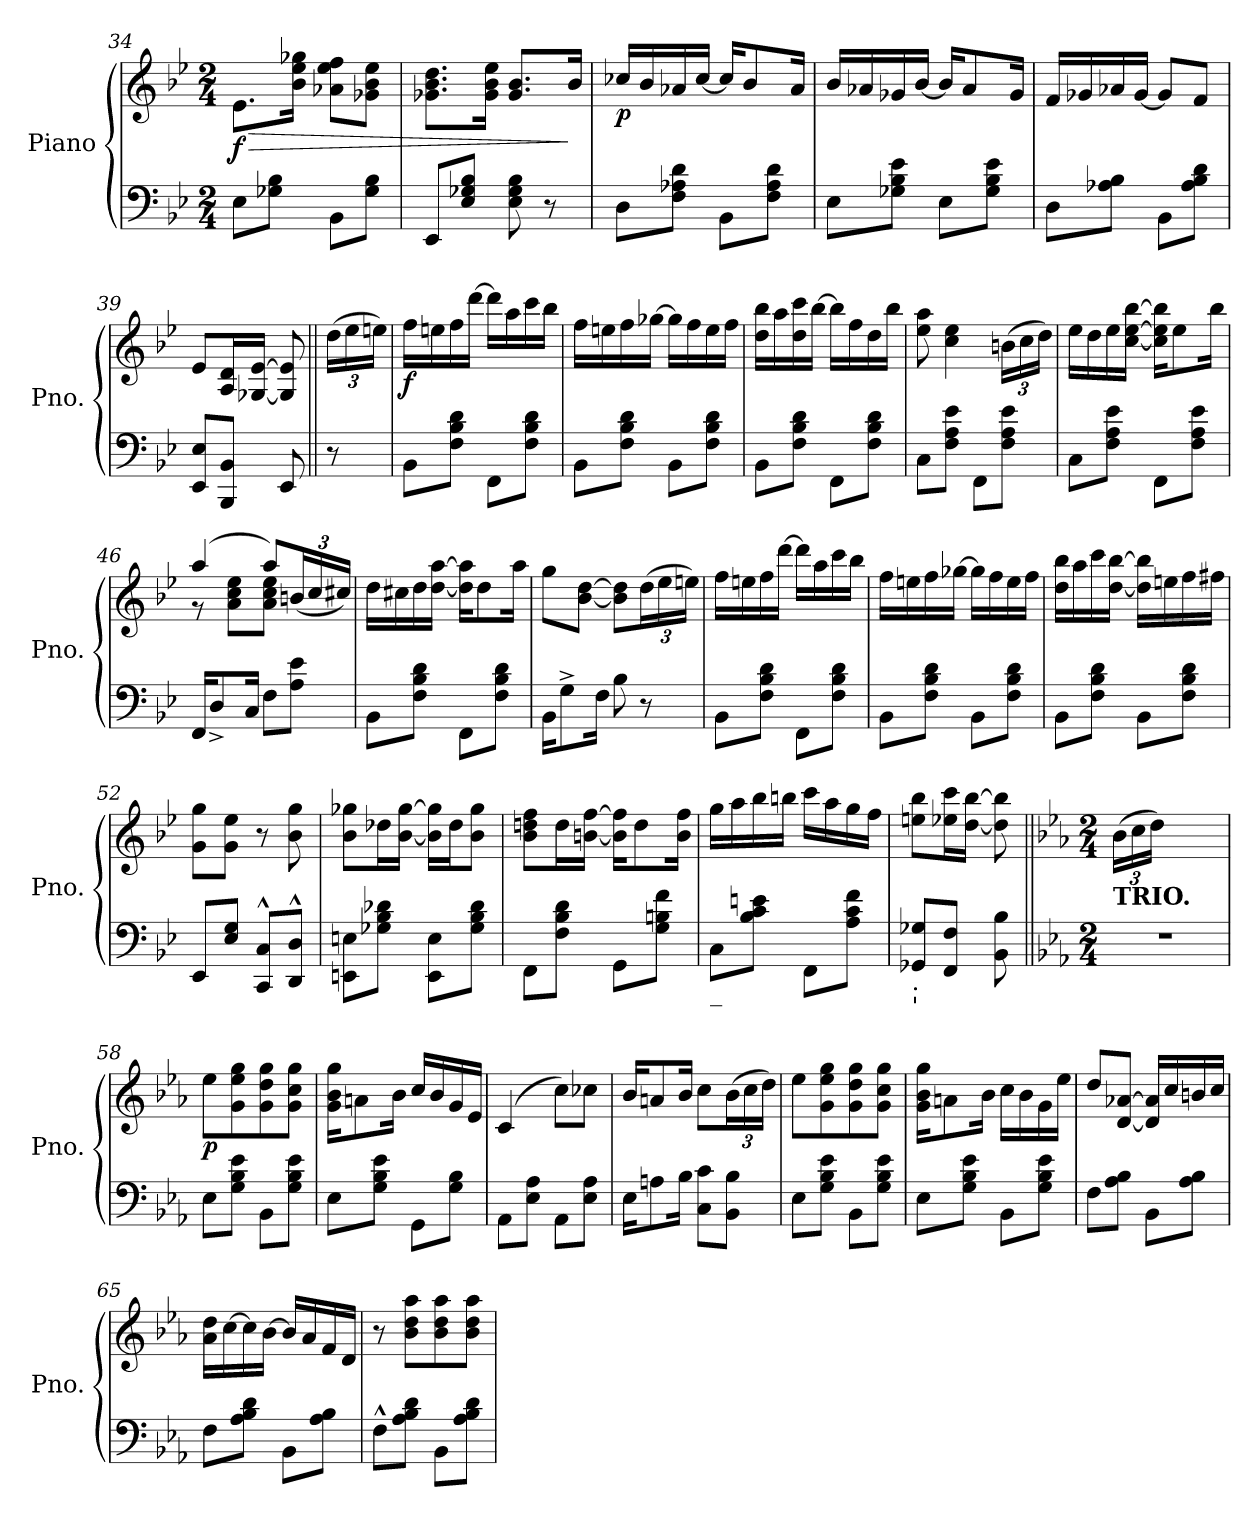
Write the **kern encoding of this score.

**kern	**kern	**dynam
*part1	*part1	*part1
*staff2	*staff1	*staff1/2
*I"Piano	*	*
*I'Pno.	*	*
!!LO:LB:g=z
*clefF4	*clefG2	*
*k[b-e-]	*k[b-e-]	*
*M2/4	*M2/4	*
=34	=34	=34
!	!	!LO:HP:b
!	!	!LO:DY:n=1:b
8E-\L	8.e-\L	> f
8G-X\ 8B-\J	.	.
.	16b-\ 16ee-\ 16gg-X\Jk	.
8BB-\L	8a-X\ 8ee-\ 8ff\L	.
8G-\ 8B-\J	8g-X\ 8b-\ 8ee-\J	.
=35	=35	=35
8EE-/L	8.g-X\ 8.b-\ 8.dd\L	.
8E-/ 8G-X/ 8B-/J	.	.
.	16g-\ 16b-\ 16ee-\Jk	.
8E-\ 8G-\ 8B-\	8.g-/ 8.b-/L	.
8r	.	.
.	16b-/Jk	]
=36	=36	=36
!	!	!LO:DY:b
8D\L	16cc-X/LL	p
.	16b-/	.
8F\ 8A-X\ 8d\J	16a-X/	.
.	[16cc-/JJ	.
8BB-\L	16cc-/KL]	.
.	8b-/	.
8F\ 8A-\ 8d\J	.	.
.	16a-/Jk	.
=37	=37	=37
8E-\L	16b-/LL	.
.	16a-X/	.
8G-X\ 8B-\ 8e-\J	16g-X/	.
.	[16b-/JJ	.
8E-\L	16b-/KL]	.
.	8a-/	.
8G-\ 8B-\ 8e-\J	.	.
.	16g-/Jk	.
=38	=38	=38
8D\L	16f/LL	.
.	16g-X/	.
8A-X\ 8B-\J	16a-X/	.
.	[16g-/JJ	.
8BB-\L	8g-/L]	.
8A-\ 8B-\ 8d\J	8f/J	.
=39	=39	=39
8EE-/ 8E-/L	8e-/L	.
8BBB-/ 8BB-/J	16A/ 16d/L	.
.	[16G-X/ [16e-/JJ	.
8EE-/	8G-/] 8e-/]	.
!!LO:LB:g=z
=40||	=40||	=40||
*	*Xbrackettup	*
8r	(>24dd\LL	.
.	24ee-\	.
.	24een\JJ)	.
=41	=41	=41
!	!	!LO:DY:b
8BB-\L	16ff\LL	f
.	16een\	.
8F\ 8B-\ 8d\J	16ff\	.
.	[16ddd\JJ	.
8FF\L	16ddd\LL]	.
.	16aa\	.
8F\ 8B-\ 8d\J	16ccc\	.
.	16bb-\JJ	.
=42	=42	=42
8BB-\L	16ff\LL	.
.	16een\	.
8F\ 8B-\ 8d\J	16ff\	.
.	[16gg-X\JJ	.
8BB-\L	16gg-\LL]	.
.	16ff\	.
8F\ 8B-\ 8d\J	16ee\	.
.	16ff\JJ	.
=43	=43	=43
8BB-\L	16dd\ 16bb-\LL	.
.	16aa\	.
8F\ 8B-\ 8d\J	16dd\ 16ccc\	.
.	[16bb-\JJ	.
8FF\L	16bb-\LL]	.
.	16ff\	.
8F\ 8B-\ 8d\J	16dd\	.
.	16bb-\JJ	.
=44	=44	=44
8C\L	8ee-\ 8aa\	.
8F\ 8A\ 8e-\J	4cc\ 4ee-\	.
8FF\L	.	.
8F\ 8A\ 8e-\J	(>24bn\LL	.
.	24cc\	.
.	24dd\JJ)	.
=45	=45	=45
8C\L	16ee-\LL	.
.	16dd\	.
8F\ 8A\ 8e-\J	16ee-\	.
.	[16cc\ [16ee-\ [16bb-\JJ	.
8FF\L	16cc\] 16ee-\] 16bb-\]KL	.
.	8ee-\	.
8F\ 8A\ 8e-\J	.	.
.	16bb-\Jk	.
!!LO:LB:g=z
=46	=46	=46
*^	*^	*
4.ryy	16FF/KL	(>4aa/	8r	.
.	8D^/	.	.	.
.	.	.	8a\ 8cc\ 8ee-\L	.
.	16C/Jk	.	.	.
.	8F\L	8aa/L)	8a\ 8cc\ 8ee-\J	.
8ryy	8A\ 8e-\J	(<24bn/L	8ryy	.
.	.	24cc/	.	.
.	.	24cc#X/JJ)	.	.
*v	*v	*	*	*
*	*v	*v	*
=47	=47	=47
8BB-\L	16dd\LL	.
.	16cc#X\	.
8F\ 8B-\ 8d\J	16dd\	.
.	[16dd\ [16aa\JJ	.
8FF\L	16dd\] 16aa\]KL	.
.	8dd\	.
8F\ 8B-\ 8d\J	.	.
.	16aa\Jk	.
=48	=48	=48
16BB-\KL	8gg\L	.
8G^\	.	.
.	[8b-\ [8dd\J	.
16F\Jk	.	.
8B-\	8b-\] 8dd\]L	.
8r	(>24dd\L	.
.	24ee-\	.
.	24een\JJ)	.
=49	=49	=49
8BB-\L	16ff\LL	.
.	16een\	.
8F\ 8B-\ 8d\J	16ff\	.
.	[16ddd\JJ	.
8FF\L	16ddd\LL]	.
.	16aa\	.
8F\ 8B-\ 8d\J	16ccc\	.
.	16bb-\JJ	.
=50	=50	=50
8BB-\L	16ff\LL	.
.	16een\	.
8F\ 8B-\ 8d\J	16ff\	.
.	[16gg-X\JJ	.
8BB-\L	16gg-\LL]	.
.	16ff\	.
8F\ 8B-\ 8d\J	16ee\	.
.	16ff\JJ	.
!!LO:LB:g=z
=51	=51	=51
8BB-\L	16dd\ 16bb-\LL	.
.	16aa\	.
8F\ 8B-\ 8d\J	16ccc\	.
.	[16dd\ [16bb-\JJ	.
8BB-\L	16dd\] 16bb-\]LL	.
.	16een\	.
8F\ 8B-\ 8d\J	16ff\	.
.	16ff#X\JJ	.
=52	=52	=52
8EE-/L	8g\ 8gg\L	.
8E-/ 8G/J	8g\ 8ee-\J	.
8CC/^^ 8C/^^L	8r	.
8DD/^^ 8D/^^J	8b-\ 8gg\	.
=53	=53	=53
8EEn\ 8En\L	8b-\ 8gg-X\L	.
8G-X\ 8B-\ 8d-X\J	16dd-X\L	.
.	[16b-\ [16gg-\JJ	.
8EE\ 8E\L	16b-\] 16gg-\]LL	.
.	16dd-\J	.
8G-\ 8B-\ 8d-\J	8b-\ 8gg-\J	.
=54	=54	=54
8FF\L	8b-\ 8ddn\ 8ff\L	.
8F\ 8B-\ 8d\J	16dd\L	.
.	[16bn\ [16ff\JJ	.
8GG\L	16b\] 16ff\]KL	.
.	8dd\	.
8G\ 8Bn\ 8f\J	.	.
.	16b\ 16ff\Jk	.
=55	=55	=55
!LO:TX:b:t=_	!	!
8C\L	16gg\LL	.
.	16aa\	.
8B-\ 8c\ 8en\J	16bb-\	.
.	16bbn\JJ	.
8FF\L	16ccc\LL	.
.	16aa\	.
8A\ 8c\ 8f\J	16gg\	.
.	16ff\JJ	.
=56	=56	=56
!LO:TX:b:t=.	!	!
!LO:TX:b:t='	!	!
8GG-X/ 8G-X/L	8een\ 8bb-\L	.
8FF/ 8F/J	16ee-X\ 16ccc\L	.
.	[16dd\ [16bb-\JJ	.
8BB-\ 8B-\	8dd\] 8bb-\]	.
!!LO:PB:g=z
=57||	=57||	=57||
*k[b-e-a-]	*k[b-e-a-]	*
*M2/4	*M2/4	*
!	!LO:TX:b:B:t=TRIO.	!
2r	(>24b-\LL	.
.	24cc\	.
.	24dd\JJ)	.
.	4.ryy	.
=58	=58	=58
!	!	!LO:DY:b
8E-\L	8ee-\L	p
8G\ 8B-\ 8e-\J	8g\ 8ee-\ 8gg\	.
8BB-\L	8g\ 8dd\ 8gg\	.
8G\ 8B-\ 8e-\J	8g\ 8cc\ 8gg\J	.
=59	=59	=59
8E-\L	16g\ 16b-\ 16gg\KL	.
.	8an\	.
8G\ 8B-\ 8e-\J	.	.
.	16b-\Jk	.
8GG\L	16cc/LL	.
.	16b-/	.
8G\ 8B-\J	16g/	.
.	16e-/JJ	.
=60	=60	=60
8AA-\L	(>4c/	.
8E-\ 8A-\J	.	.
8AA-\L	8cc\L)	.
8E-\ 8A-\J	8cc-X\J	.
=61	=61	=61
16E-\KL	16b-/KL	.
8An\	8an/	.
16B-\Jk	16b-/Jk	.
8C\ 8c\L	8cc\L	.
8BB-\ 8B-\J	(>24b-\L	.
.	24cc\	.
.	24dd\JJ)	.
!!LO:LB:g=z
=62	=62	=62
8E-\L	8ee-\L	.
8G\ 8B-\ 8e-\J	8g\ 8ee-\ 8gg\	.
8BB-\L	8g\ 8dd\ 8gg\	.
8G\ 8B-\ 8e-\J	8g\ 8cc\ 8gg\J	.
=63	=63	=63
8E-\L	16g\ 16b-\ 16gg\KL	.
.	8an\	.
8G\ 8B-\ 8e-\J	.	.
.	16b-\Jk	.
8BB-\L	16cc\LL	.
.	16b-\	.
8G\ 8B-\ 8e-\J	16g\	.
.	16ee-\JJ	.
=64	=64	=64
8F\L	8dd/L	.
8A-\ 8B-\J	[8d/ [8a-X/J	.
8BB-\L	16d/] 16a-/]LL	.
.	16cc/	.
8A-\ 8B-\J	16bn/	.
.	16cc/JJ	.
=65	=65	=65
8F\L	16a-\ 16dd\LL	.
.	[16cc\	.
8A-\ 8B-\ 8d\J	16cc\]	.
.	[16b-\JJ	.
8BB-\L	16b-/LL]	.
.	16a-/	.
8A-\ 8B-\J	16f/	.
.	16d/JJ	.
=66	=66	=66
8F^^\L	8r	.
8A-\ 8B-\ 8d\J	8b-\ 8dd\ 8aa-\L	.
8BB-\L	8b-\ 8dd\ 8aa-\	.
8A-\ 8B-\ 8d\J	8b-\ 8dd\ 8aa-\J	.
=	=	=
*-	*-	*-
